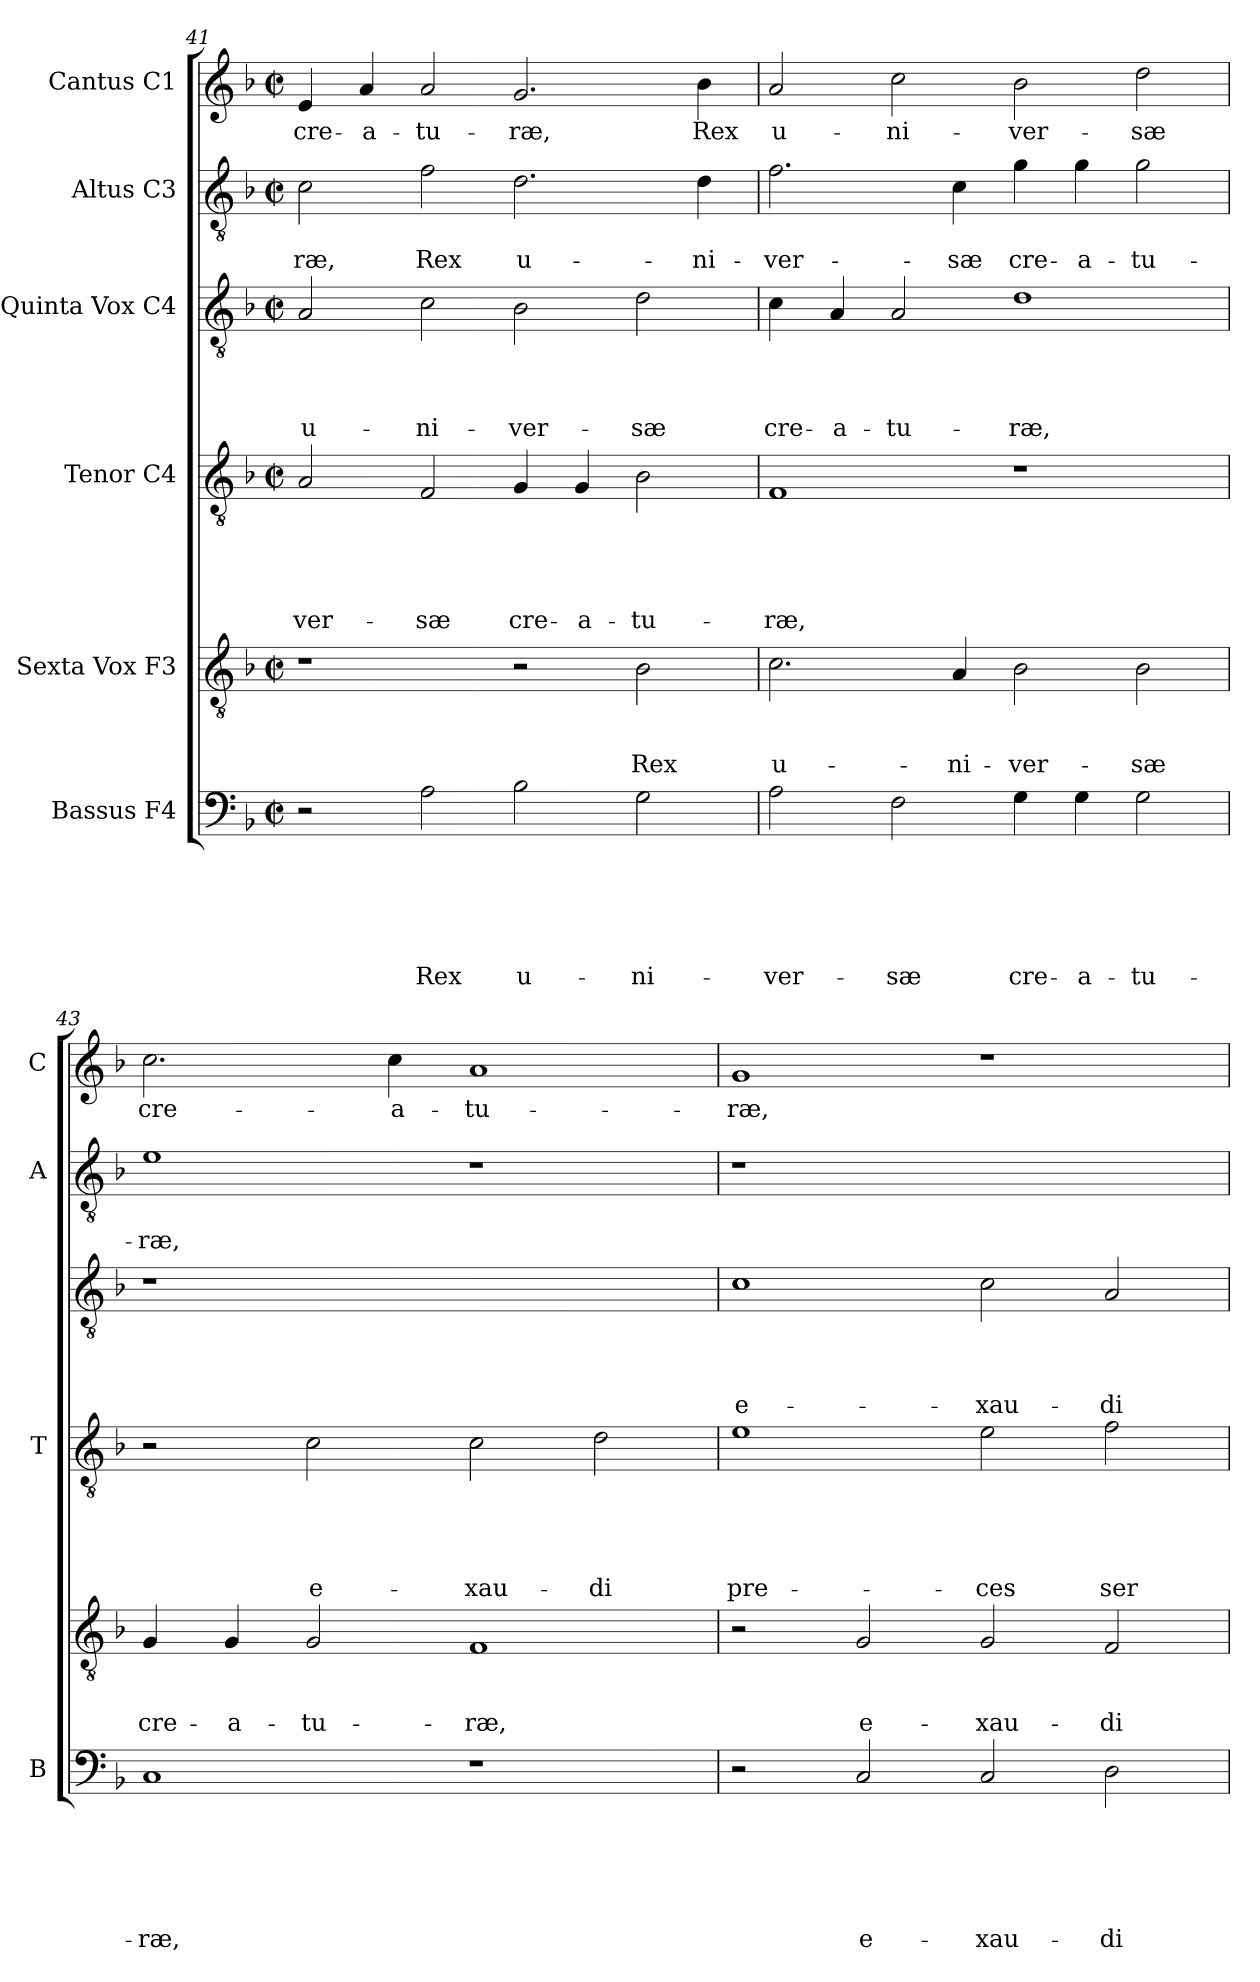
**kern	**text	**text	**text	**text	**text	**text	**kern	**text	**text	**text	**kern	**text	**text	**text	**text	**text	**kern	**text	**text	**text	**text	**kern	**text	**text	**kern	**text
*part6	*part6	*part6	*part6	*part6	*part6	*part6	*part5	*part5	*part5	*part5	*part4	*part4	*part4	*part4	*part4	*part4	*part3	*part3	*part3	*part3	*part3	*part2	*part2	*part2	*part1	*part1
*staff6	*staff6	*staff6	*staff6	*staff6	*staff6	*staff6	*staff5	*staff5	*staff5	*staff5	*staff4	*staff4	*staff4	*staff4	*staff4	*staff4	*staff3	*staff3	*staff3	*staff3	*staff3	*staff2	*staff2	*staff2	*staff1	*staff1
*I"Bassus F4	*	*	*	*	*	*	*I"Sexta Vox F3	*	*	*	*I"Tenor C4	*	*	*	*	*	*I"Quinta Vox C4	*	*	*	*	*I"Altus C3	*	*	*I"Cantus C1	*
*I'B	*	*	*	*	*	*	*	*	*	*	*I'T	*	*	*	*	*	*	*	*	*	*	*I'A	*	*	*I'C	*
*clefF4	*	*	*	*	*	*	*clefGv2	*	*	*	*clefGv2	*	*	*	*	*	*clefGv2	*	*	*	*	*clefGv2	*	*	*clefG2	*
*k[b-]	*	*	*	*	*	*	*k[b-]	*	*	*	*k[b-]	*	*	*	*	*	*k[b-]	*	*	*	*	*k[b-]	*	*	*k[b-]	*
*F:	*	*	*	*	*	*	*F:	*	*	*	*F:	*	*	*	*	*	*F:	*	*	*	*	*F:	*	*	*F:	*
*M2/2	*	*	*	*	*	*	*M2/2	*	*	*	*M2/2	*	*	*	*	*	*M2/2	*	*	*	*	*M2/2	*	*	*M2/2	*
*met(c|)	*	*	*	*	*	*	*met(c|)	*	*	*	*met(c|)	*	*	*	*	*	*met(c|)	*	*	*	*	*met(c|)	*	*	*met(c|)	*
=41	=41	=41	=41	=41	=41	=41	=41	=41	=41	=41	=41	=41	=41	=41	=41	=41	=41	=41	=41	=41	=41	=41	=41	=41	=41	=41
!	!	!	!	!	!	!	!	!	!	!	!	!	!	!	!	!LO:LY:b	!	!	!	!	!LO:LY:b	!	!	!LO:LY:b	!	!LO:LY:b
2r	.	.	.	.	.	.	1r	.	.	.	2A/	.	.	.	.	-ver-	2A/	.	.	.	u-	2c\	.	-ræ,	4e/	cre-
!	!	!	!	!	!	!	!	!	!	!	!	!	!	!	!	!	!	!	!	!	!	!	!	!	!	!LO:LY:b
.	.	.	.	.	.	.	.	.	.	.	.	.	.	.	.	.	.	.	.	.	.	.	.	.	4a/	-a-
!	!	!	!	!	!	!LO:LY:b	!	!	!	!	!	!	!	!	!	!LO:LY:b	!	!	!	!	!LO:LY:b	!	!	!LO:LY:b	!	!LO:LY:b
2A\	.	.	.	.	.	Rex	.	.	.	.	2F/	.	.	.	.	-sæ	2c\	.	.	.	-ni-	2f\	.	Rex	2a/	-tu-
!	!	!	!	!	!	!LO:LY:b	!	!	!	!	!	!	!	!	!	!LO:LY:b	!	!	!	!	!LO:LY:b	!	!	!LO:LY:b	!	!LO:LY:b
2B-\	.	.	.	.	.	u-	2r	.	.	.	4G/	.	.	.	.	cre-	2B-\	.	.	.	-ver-	2.d\	.	u-	2.g/	-ræ,
!	!	!	!	!	!	!	!	!	!	!	!	!	!	!	!	!LO:LY:b	!	!	!	!	!	!	!	!	!	!
.	.	.	.	.	.	.	.	.	.	.	4G/	.	.	.	.	-a-	.	.	.	.	.	.	.	.	.	.
!	!	!	!	!	!	!LO:LY:b	!	!	!	!LO:LY:b	!	!	!	!	!	!LO:LY:b	!	!	!	!	!LO:LY:b	!	!	!	!	!
2G\	.	.	.	.	.	-ni-	2B-\	.	.	Rex	2B-\	.	.	.	.	-tu-	2d\	.	.	.	-sæ	.	.	.	.	.
!	!	!	!	!	!	!	!	!	!	!	!	!	!	!	!	!	!	!	!	!	!	!	!	!LO:LY:b	!	!LO:LY:b
.	.	.	.	.	.	.	.	.	.	.	.	.	.	.	.	.	.	.	.	.	.	4d\	.	-ni-	4b-\	Rex
=42	=42	=42	=42	=42	=42	=42	=42	=42	=42	=42	=42	=42	=42	=42	=42	=42	=42	=42	=42	=42	=42	=42	=42	=42	=42	=42
!	!	!	!	!	!	!LO:LY:b	!	!	!	!LO:LY:b	!	!	!	!	!	!LO:LY:b	!	!	!	!	!LO:LY:b	!	!	!LO:LY:b	!	!LO:LY:b
2A\	.	.	.	.	.	-ver-	2.c\	.	.	u-	1F	.	.	.	.	-ræ,	4c\	.	.	.	cre-	2.f\	.	-ver-	2a/	u-
!	!	!	!	!	!	!	!	!	!	!	!	!	!	!	!	!	!	!	!	!	!LO:LY:b	!	!	!	!	!
.	.	.	.	.	.	.	.	.	.	.	.	.	.	.	.	.	4A/	.	.	.	-a-	.	.	.	.	.
!	!	!	!	!	!	!LO:LY:b	!	!	!	!	!	!	!	!	!	!	!	!	!	!	!LO:LY:b	!	!	!	!	!LO:LY:b
2F\	.	.	.	.	.	-sæ	.	.	.	.	.	.	.	.	.	.	2A/	.	.	.	-tu-	.	.	.	2cc\	-ni-
!	!	!	!	!	!	!	!	!	!	!LO:LY:b	!	!	!	!	!	!	!	!	!	!	!	!	!	!LO:LY:b	!	!
.	.	.	.	.	.	.	4A/	.	.	-ni-	.	.	.	.	.	.	.	.	.	.	.	4c\	.	-sæ	.	.
!	!	!	!	!	!	!LO:LY:b	!	!	!	!LO:LY:b	!	!	!	!	!	!	!	!	!	!	!LO:LY:b	!	!	!LO:LY:b	!	!LO:LY:b
4G\	.	.	.	.	.	cre-	2B-\	.	.	-ver-	1r	.	.	.	.	.	1d	.	.	.	-ræ,	4g\	.	cre-	2b-\	-ver-
!	!	!	!	!	!	!LO:LY:b	!	!	!	!	!	!	!	!	!	!	!	!	!	!	!	!	!	!LO:LY:b	!	!
4G\	.	.	.	.	.	-a-	.	.	.	.	.	.	.	.	.	.	.	.	.	.	.	4g\	.	-a-	.	.
!	!	!	!	!	!	!LO:LY:b	!	!	!	!LO:LY:b	!	!	!	!	!	!	!	!	!	!	!	!	!	!LO:LY:b	!	!LO:LY:b
2G\	.	.	.	.	.	-tu-	2B-\	.	.	-sæ	.	.	.	.	.	.	.	.	.	.	.	2g\	.	-tu-	2dd\	-sæ
!!LO:LB:g=z
=43	=43	=43	=43	=43	=43	=43	=43	=43	=43	=43	=43	=43	=43	=43	=43	=43	=43	=43	=43	=43	=43	=43	=43	=43	=43	=43
!	!	!	!	!	!	!LO:LY:b	!	!	!	!LO:LY:b	!	!	!	!	!	!	!	!	!	!	!	!	!	!LO:LY:b	!	!LO:LY:b
1C	.	.	.	.	.	-ræ,	4G/	.	.	cre-	2r	.	.	.	.	.	1r	.	.	.	.	1e	.	-ræ,	2.cc\	cre-
!	!	!	!	!	!	!	!	!	!	!LO:LY:b	!	!	!	!	!	!	!	!	!	!	!	!	!	!	!	!
.	.	.	.	.	.	.	4G/	.	.	-a-	.	.	.	.	.	.	.	.	.	.	.	.	.	.	.	.
!	!	!	!	!	!	!	!	!	!	!LO:LY:b	!	!	!	!	!	!LO:LY:b	!	!	!	!	!	!	!	!	!	!
.	.	.	.	.	.	.	2G/	.	.	-tu-	2c\	.	.	.	.	e-	.	.	.	.	.	.	.	.	.	.
!	!	!	!	!	!	!	!	!	!	!	!	!	!	!	!	!	!	!	!	!	!	!	!	!	!	!LO:LY:b
.	.	.	.	.	.	.	.	.	.	.	.	.	.	.	.	.	.	.	.	.	.	.	.	.	4cc\	-a-
!	!	!	!	!	!	!	!	!	!	!LO:LY:b	!	!	!	!	!	!LO:LY:b	!	!	!	!	!	!	!	!	!	!LO:LY:b
1r	.	.	.	.	.	.	1F	.	.	-ræ,	2c\	.	.	.	.	-xau-	1ryy	.	.	.	.	1r	.	.	1a	-tu-
!	!	!	!	!	!	!	!	!	!	!	!	!	!	!	!	!LO:LY:b	!	!	!	!	!	!	!	!	!	!
.	.	.	.	.	.	.	.	.	.	.	2d\	.	.	.	.	-di	.	.	.	.	.	.	.	.	.	.
=44	=44	=44	=44	=44	=44	=44	=44	=44	=44	=44	=44	=44	=44	=44	=44	=44	=44	=44	=44	=44	=44	=44	=44	=44	=44	=44
!	!	!	!	!	!	!	!	!	!	!	!	!	!	!	!	!LO:LY:b	!	!	!	!	!LO:LY:b	!	!	!	!	!LO:LY:b
2r	.	.	.	.	.	.	2r	.	.	.	1e	.	.	.	.	pre-	1c	.	.	.	e-	1r	.	.	1g	-ræ,
!	!	!	!	!	!	!LO:LY:b	!	!	!	!LO:LY:b	!	!	!	!	!	!	!	!	!	!	!	!	!	!	!	!
2C/	.	.	.	.	.	e-	2G/	.	.	e-	.	.	.	.	.	.	.	.	.	.	.	.	.	.	.	.
!	!	!	!	!	!	!LO:LY:b	!	!	!	!LO:LY:b	!	!	!	!	!	!LO:LY:b	!	!	!	!	!LO:LY:b	!	!	!	!	!
2C/	.	.	.	.	.	-xau-	2G/	.	.	-xau-	2e\	.	.	.	.	-ces	2c\	.	.	.	-xau-	1ryy	.	.	1r	.
!	!	!	!	!	!	!LO:LY:b	!	!	!	!LO:LY:b	!	!	!	!	!	!LO:LY:b	!	!	!	!	!LO:LY:b	!	!	!	!	!
2D\	.	.	.	.	.	-di	2F/	.	.	-di	2f\	.	.	.	.	ser-	2A/	.	.	.	-di	.	.	.	.	.
=	=	=	=	=	=	=	=	=	=	=	=	=	=	=	=	=	=	=	=	=	=	=	=	=	=	=
*-	*-	*-	*-	*-	*-	*-	*-	*-	*-	*-	*-	*-	*-	*-	*-	*-	*-	*-	*-	*-	*-	*-	*-	*-	*-	*-
